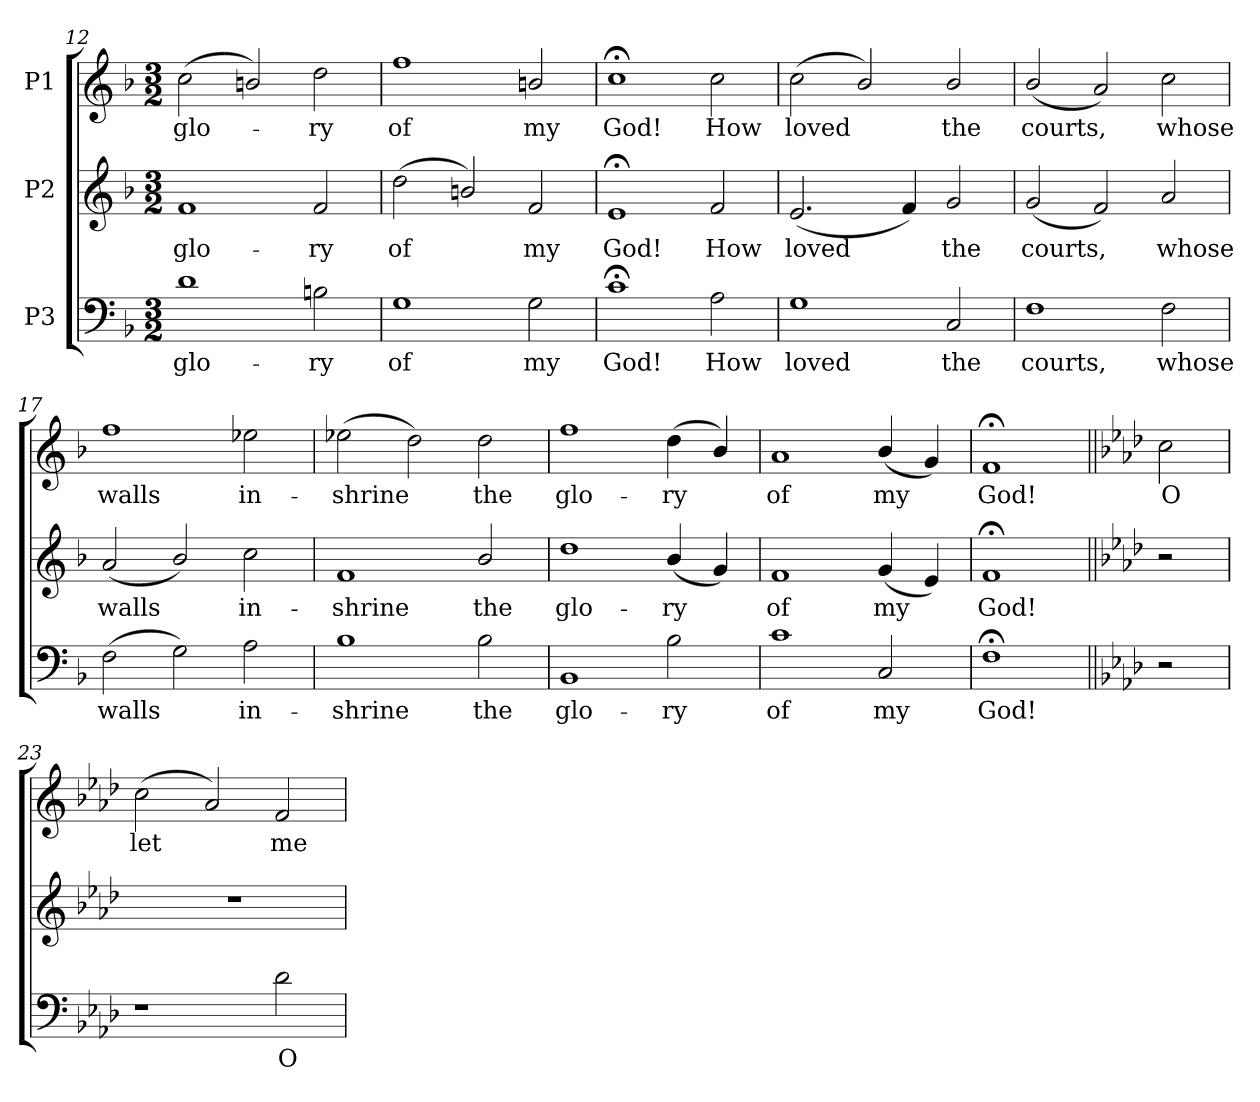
**kern	**text	**kern	**text	**kern	**text
*part3	*part3	*part2	*part2	*part1	*part1
*staff3	*staff3	*staff2	*staff2	*staff1	*staff1
*I"P3	*	*I"P2	*	*I"P1	*
*clefF4	*	*clefG2	*	*clefG2	*
*k[b-]	*	*k[b-]	*	*k[b-]	*
*F:	*	*F:	*	*F:	*
*M3/2	*	*M3/2	*	*M3/2	*
=12	=12	=12	=12	=12	=12
!	!LO:LY:b:color=#000000	!	!	!	!
!	!	!	!LO:LY:b:color=#000000	!	!
!	!	!	!	!	!LO:LY:b:color=#000000
1di	glo-	1fi	glo-	(2cci\	glo-
.	.	.	.	2bni/)	.
!	!LO:LY:b:color=#000000	!	!	!	!
!	!	!	!LO:LY:b:color=#000000	!	!
!	!	!	!	!	!LO:LY:b:color=#000000
2Bni\	-ry	2fi/	-ry	2ddi\	-ry
=13	=13	=13	=13	=13	=13
!	!LO:LY:b:color=#000000	!	!	!	!
!	!	!	!LO:LY:b:color=#000000	!	!
!	!	!	!	!	!LO:LY:b:color=#000000
1Gi	of	(2ddi\	of	1ffi	of
.	.	2bni/)	.	.	.
!	!LO:LY:b:color=#000000	!	!	!	!
!	!	!	!LO:LY:b:color=#000000	!	!
!	!	!	!	!	!LO:LY:b:color=#000000
2Gi\	my	2fi/	my	2bni/	my
=14	=14	=14	=14	=14	=14
!	!LO:LY:b:color=#000000	!	!	!	!
!	!	!	!LO:LY:b:color=#000000	!	!
!	!	!	!	!	!LO:LY:b:color=#000000
1c;i	God!	1e;i	God!	1cc;i	God!
!	!LO:LY:b:color=#000000	!	!	!	!
!	!	!	!LO:LY:b:color=#000000	!	!
!	!	!	!	!	!LO:LY:b:color=#000000
2Ai\	How	2fi/	How	2cci\	How
!!LO:LB:g=z
=15	=15	=15	=15	=15	=15
!	!LO:LY:b:color=#000000	!	!	!	!
!	!	!	!LO:LY:b:color=#000000	!	!
!	!	!	!	!	!LO:LY:b:color=#000000
1Gi	loved	(2.ei/	loved	(2cci\	loved
.	.	.	.	2b-i/)	.
.	.	4fi/)	.	.	.
!	!LO:LY:b:color=#000000	!	!	!	!
!	!	!	!LO:LY:b:color=#000000	!	!
!	!	!	!	!	!LO:LY:b:color=#000000
2Ci/	the	2gi/	the	2b-i/	the
=16	=16	=16	=16	=16	=16
!	!LO:LY:b:color=#000000	!	!	!	!
!	!	!	!LO:LY:b:color=#000000	!	!
!	!	!	!	!	!LO:LY:b:color=#000000
1Fi	courts,	(2gi/	courts,	(2b-i/	courts,
.	.	2fi/)	.	2ai/)	.
!	!LO:LY:b:color=#000000	!	!	!	!
!	!	!	!LO:LY:b:color=#000000	!	!
!	!	!	!	!	!LO:LY:b:color=#000000
2Fi\	whose	2ai/	whose	2cci\	whose
=17	=17	=17	=17	=17	=17
!	!LO:LY:b:color=#000000	!	!	!	!
!	!	!	!LO:LY:b:color=#000000	!	!
!	!	!	!	!	!LO:LY:b:color=#000000
(2Fi\	walls	(2ai/	walls	1ffi	walls
2Gi\)	.	2b-i/)	.	.	.
!	!LO:LY:b:color=#000000	!	!	!	!
!	!	!	!LO:LY:b:color=#000000	!	!
!	!	!	!	!	!LO:LY:b:color=#000000
2Ai\	in-	2cci\	in-	2ee-Xi\	in-
=18	=18	=18	=18	=18	=18
!	!LO:LY:b:color=#000000	!	!	!	!
!	!	!	!LO:LY:b:color=#000000	!	!
!	!	!	!	!	!LO:LY:b:color=#000000
1B-i	-shrine	1fi	-shrine	(2ee-Xi\	-shrine
.	.	.	.	2ddi\)	.
!	!LO:LY:b:color=#000000	!	!	!	!
!	!	!	!LO:LY:b:color=#000000	!	!
!	!	!	!	!	!LO:LY:b:color=#000000
2B-i\	the	2b-i/	the	2ddi\	the
=19	=19	=19	=19	=19	=19
!	!LO:LY:b:color=#000000	!	!	!	!
!	!	!	!LO:LY:b:color=#000000	!	!
!	!	!	!	!	!LO:LY:b:color=#000000
1BB-i	glo-	1ddi	glo-	1ffi	glo-
!	!LO:LY:b:color=#000000	!	!	!	!
!	!	!	!LO:LY:b:color=#000000	!	!
!	!	!	!	!	!LO:LY:b:color=#000000
2B-i\	-ry	(4b-i/	-ry	(4ddi\	-ry
.	.	4gi/)	.	4b-i/)	.
=20	=20	=20	=20	=20	=20
!	!LO:LY:b:color=#000000	!	!	!	!
!	!	!	!LO:LY:b:color=#000000	!	!
!	!	!	!	!	!LO:LY:b:color=#000000
1ci	of	1fi	of	1ai	of
!	!LO:LY:b:color=#000000	!	!	!	!
!	!	!	!LO:LY:b:color=#000000	!	!
!	!	!	!	!	!LO:LY:b:color=#000000
2Ci/	my	(4gi/	my	(4b-i/	my
.	.	4ei/)	.	4gi/)	.
=21	=21	=21	=21	=21	=21
!	!LO:LY:b:color=#000000	!	!	!	!
!	!	!	!LO:LY:b:color=#000000	!	!
!	!	!	!	!	!LO:LY:b:color=#000000
1F;i	God!	1f;i	God!	1f;i	God!
!!LO:LB:g=z
=22||	=22||	=22||	=22||	=22||	=22||
*k[b-e-a-d-]	*	*k[b-e-a-d-]	*	*k[b-e-a-d-]	*
*f:	*	*f:	*	*f:	*
!	!	!	!	!	!LO:LY:b:color=#000000
2r	.	2r	.	2cci\	O
=23	=23	=23	=23	=23	=23
!	!	!LO:N:vis=1	!	!	!
!	!	!	!	!	!LO:LY:b:color=#000000
1r	.	1.r	.	(2cci\	let
.	.	.	.	2a-i/)	.
!	!LO:LY:b:color=#000000	!	!	!	!
!	!	!	!	!	!LO:LY:b:color=#000000
2d-i\	O	.	.	2fi/	me
=	=	=	=	=	=
*-	*-	*-	*-	*-	*-
